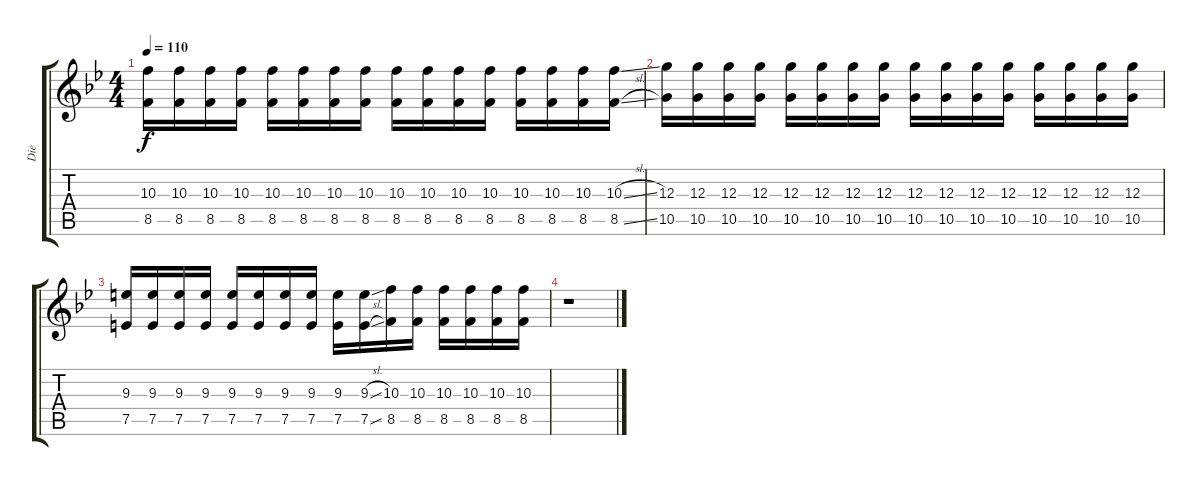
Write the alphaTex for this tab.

\track ("Die" "Die") {instrument distortionguitar}
\staff {score tabs}
\tuning (E4 B3 G3 D3 A2 D2) {hide}
\ts (4 4)
\tempo 110
\clef g2
\ks bb
(10.3 8.5).16{dy f} (10.3 8.5).16 (10.3 8.5).16 (10.3 8.5).16 (10.3 8.5).16 (10.3 8.5).16 (10.3 8.5).16 (10.3 8.5).16 (10.3 8.5).16 (10.3 8.5).16 (10.3 8.5).16 (10.3 8.5).16 (10.3 8.5).16 (10.3 8.5).16 (10.3 8.5).16 (10.3{sl} 8.5{sl}).16 |
(12.3 10.5).16 (12.3 10.5).16 (12.3 10.5).16 (12.3 10.5).16 (12.3 10.5).16 (12.3 10.5).16 (12.3 10.5).16 (12.3 10.5).16 (12.3 10.5).16 (12.3 10.5).16 (12.3 10.5).16 (12.3 10.5).16 (12.3 10.5).16 (12.3 10.5).16 (12.3 10.5).16 (12.3 10.5).16 |
(9.3 7.5).16 (9.3 7.5).16 (9.3 7.5).16 (9.3 7.5).16 (9.3 7.5).16 (9.3 7.5).16 (9.3 7.5).16 (9.3 7.5).16 (9.3 7.5).16 (9.3{sl} 7.5{sl}).16 (10.3 8.5).16 (10.3 8.5).16 (10.3 8.5).16 (10.3 8.5).16 (10.3 8.5).16 (10.3 8.5).16 |
r.1
